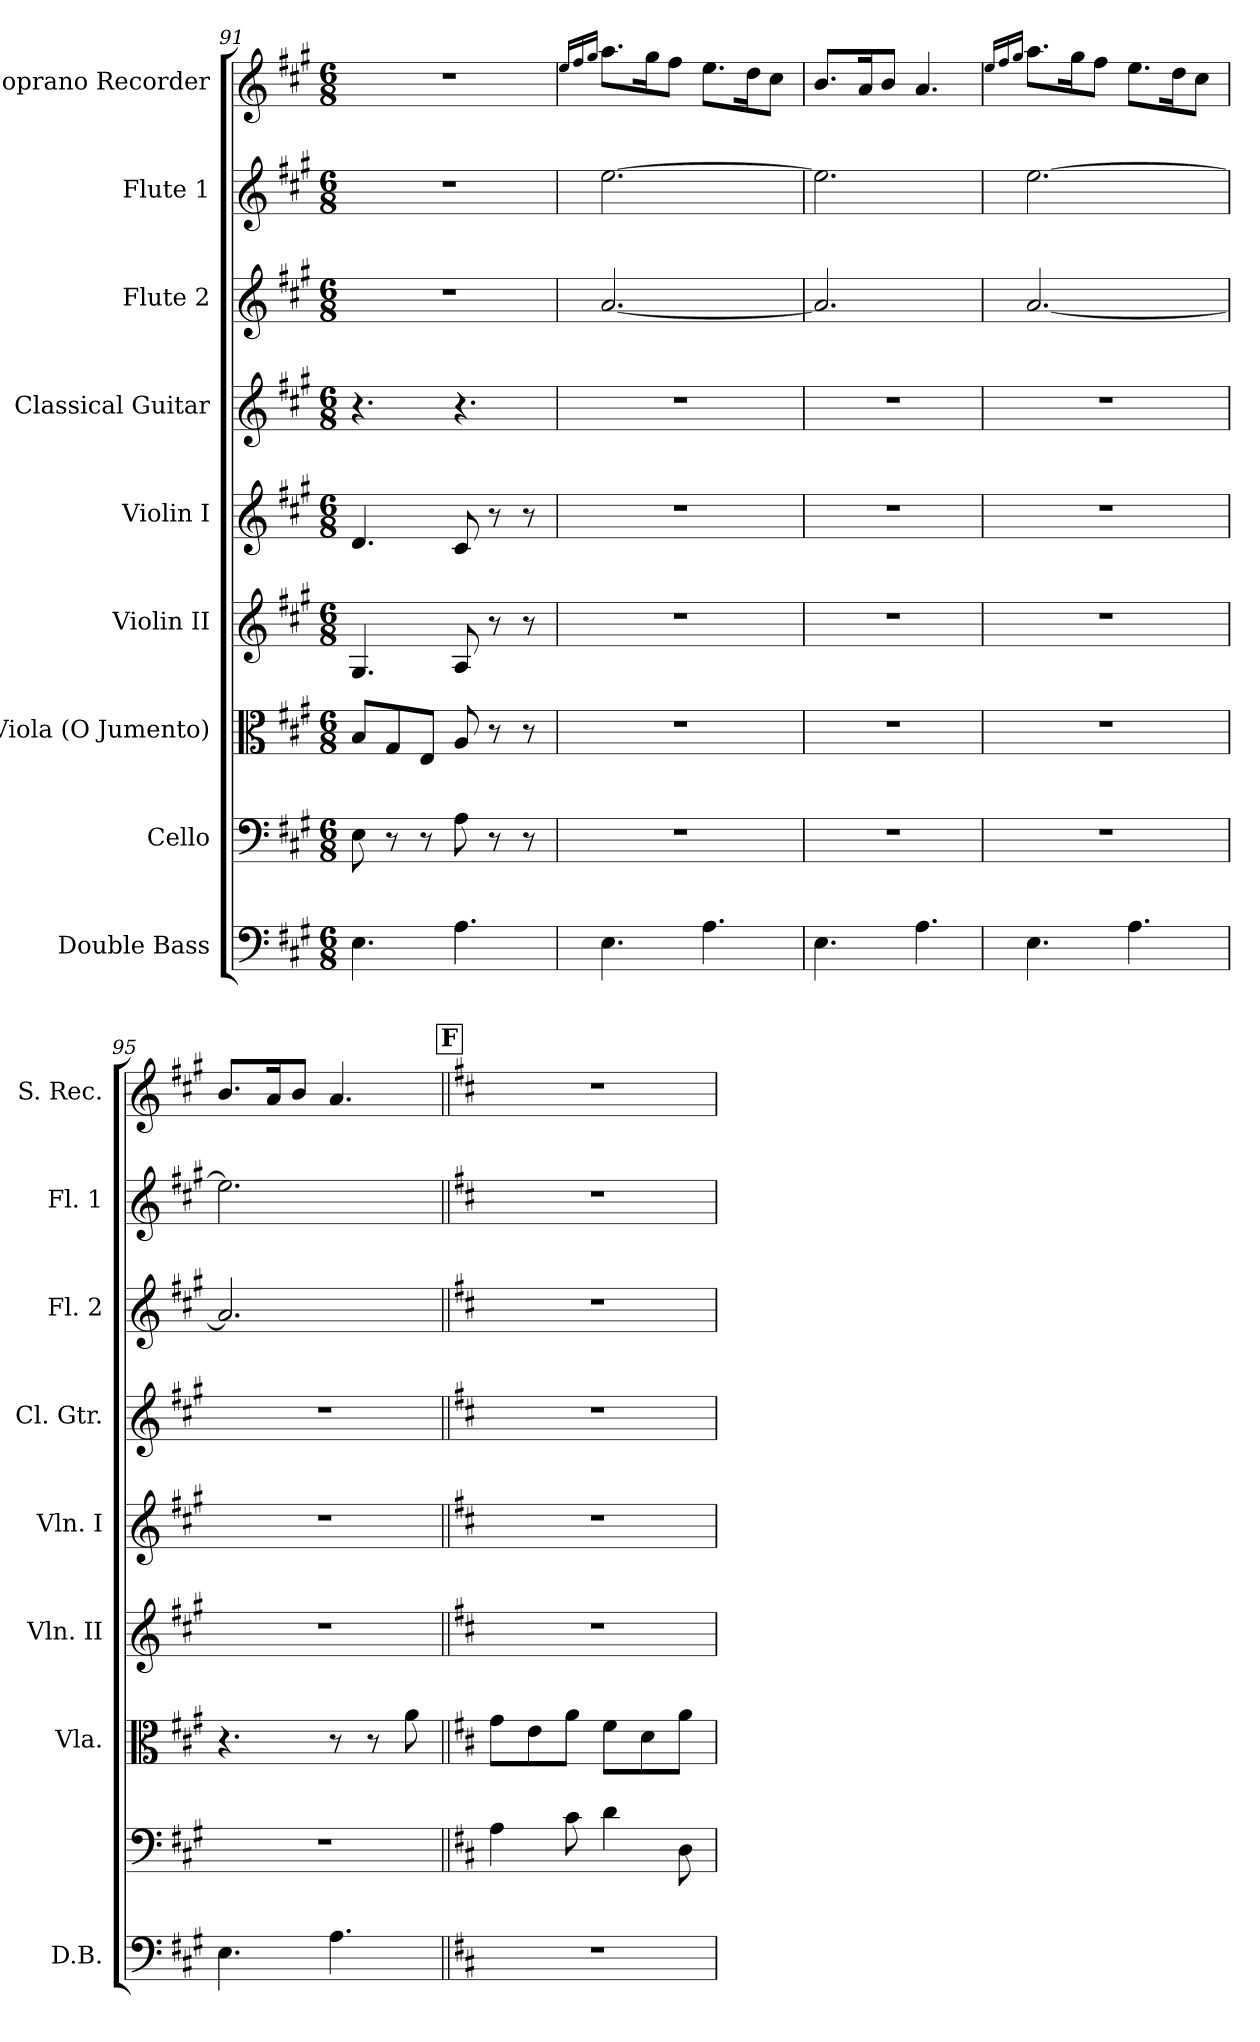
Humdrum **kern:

**kern	**kern	**kern	**kern	**kern	**kern	**kern	**kern	**kern
*part9	*part8	*part7	*part6	*part5	*part4	*part3	*part2	*part1
*staff9	*staff8	*staff7	*staff6	*staff5	*staff4	*staff3	*staff2	*staff1
*I"Double Bass	*I"Cello	*I"Viola (O Jumento)	*I"Violin II	*I"Violin I	*I"Classical Guitar	*I"Flute 2	*I"Flute 1	*I"Soprano Recorder
*I'D.B.	*	*I'Vla.	*I'Vln. II	*I'Vln. I	*I'Cl. Gtr.	*I'Fl. 2	*I'Fl. 1	*I'S. Rec.
*clefF4	*clefF4	*clefC3	*clefG2	*clefG2	*clefG2	*clefG2	*clefG2	*clefG2
*ITrd7c12	*	*	*	*	*ITrd7c12	*	*	*ITrd-7c-12
*k[f#c#g#]	*k[f#c#g#]	*k[f#c#g#]	*k[f#c#g#]	*k[f#c#g#]	*k[f#c#g#]	*k[f#c#g#]	*k[f#c#g#]	*k[f#c#g#]
*A:	*A:	*A:	*A:	*A:	*A:	*A:	*A:	*A:
*M6/8	*M6/8	*M6/8	*M6/8	*M6/8	*M6/8	*M6/8	*M6/8	*M6/8
=91	=91	=91	=91	=91	=91	=91	=91	=91
4.EE\	8E\	8B/L	4.G#/	4.d/	4.r	2.r	2.r	2.r
.	8r	8G#/	.	.	.	.	.	.
.	8r	8E/J	.	.	.	.	.	.
4.AA\	8A\	8A/	8A/	8c#/	4.r	.	.	.
.	8r	8r	8r	8r	.	.	.	.
.	8r	8r	8r	8r	.	.	.	.
=92	=92	=92	=92	=92	=92	=92	=92	=92
.	.	.	.	.	.	.	.	16qeee/LL
.	.	.	.	.	.	.	.	16qfff#/
.	.	.	.	.	.	.	.	16qggg#/JJ
4.EE\	2.r	2.r	2.r	2.r	2.r	[2.a/	[2.ee\	8.aaa\L
.	.	.	.	.	.	.	.	16ggg#\k
.	.	.	.	.	.	.	.	8fff#\J
4.AA\	.	.	.	.	.	.	.	8.eee\L
.	.	.	.	.	.	.	.	16ddd\k
.	.	.	.	.	.	.	.	8ccc#\J
=93	=93	=93	=93	=93	=93	=93	=93	=93
4.EE\	2.r	2.r	2.r	2.r	2.r	2.a/]	2.ee\]	8.bb/L
.	.	.	.	.	.	.	.	16aa/k
.	.	.	.	.	.	.	.	8bb/J
4.AA\	.	.	.	.	.	.	.	4.aa/
=94	=94	=94	=94	=94	=94	=94	=94	=94
.	.	.	.	.	.	.	.	16qeee/LL
.	.	.	.	.	.	.	.	16qfff#/
.	.	.	.	.	.	.	.	16qggg#/JJ
4.EE\	2.r	2.r	2.r	2.r	2.r	[2.a/	[2.ee\	8.aaa\L
.	.	.	.	.	.	.	.	16ggg#\k
.	.	.	.	.	.	.	.	8fff#\J
4.AA\	.	.	.	.	.	.	.	8.eee\L
.	.	.	.	.	.	.	.	16ddd\k
.	.	.	.	.	.	.	.	8ccc#\J
!!LO:PB:g=z
=95	=95	=95	=95	=95	=95	=95	=95	=95
4.EE\	2.r	4.r	2.r	2.r	2.r	2.a/]	2.ee\]	8.bb/L
.	.	.	.	.	.	.	.	16aa/k
.	.	.	.	.	.	.	.	8bb/J
4.AA\	.	8r	.	.	.	.	.	4.aa/
.	.	8r	.	.	.	.	.	.
.	.	8a\	.	.	.	.	.	.
!!LO:REH:place=s1:a:B:fs=12:t=F
=96||	=96||	=96||	=96||	=96||	=96||	=96||	=96||	=96||
*k[f#c#]	*k[f#c#]	*k[f#c#]	*k[f#c#]	*k[f#c#]	*k[f#c#]	*k[f#c#]	*k[f#c#]	*k[f#c#]
*D:	*D:	*D:	*D:	*D:	*D:	*D:	*D:	*D:
2.r	4A\	8g\L	2.r	2.r	2.r	2.r	2.r	2.r
.	.	8e\	.	.	.	.	.	.
.	8c#\	8a\J	.	.	.	.	.	.
.	4d\	8f#\L	.	.	.	.	.	.
.	.	8d\	.	.	.	.	.	.
.	8D\	8a\J	.	.	.	.	.	.
=	=	=	=	=	=	=	=	=
*-	*-	*-	*-	*-	*-	*-	*-	*-
